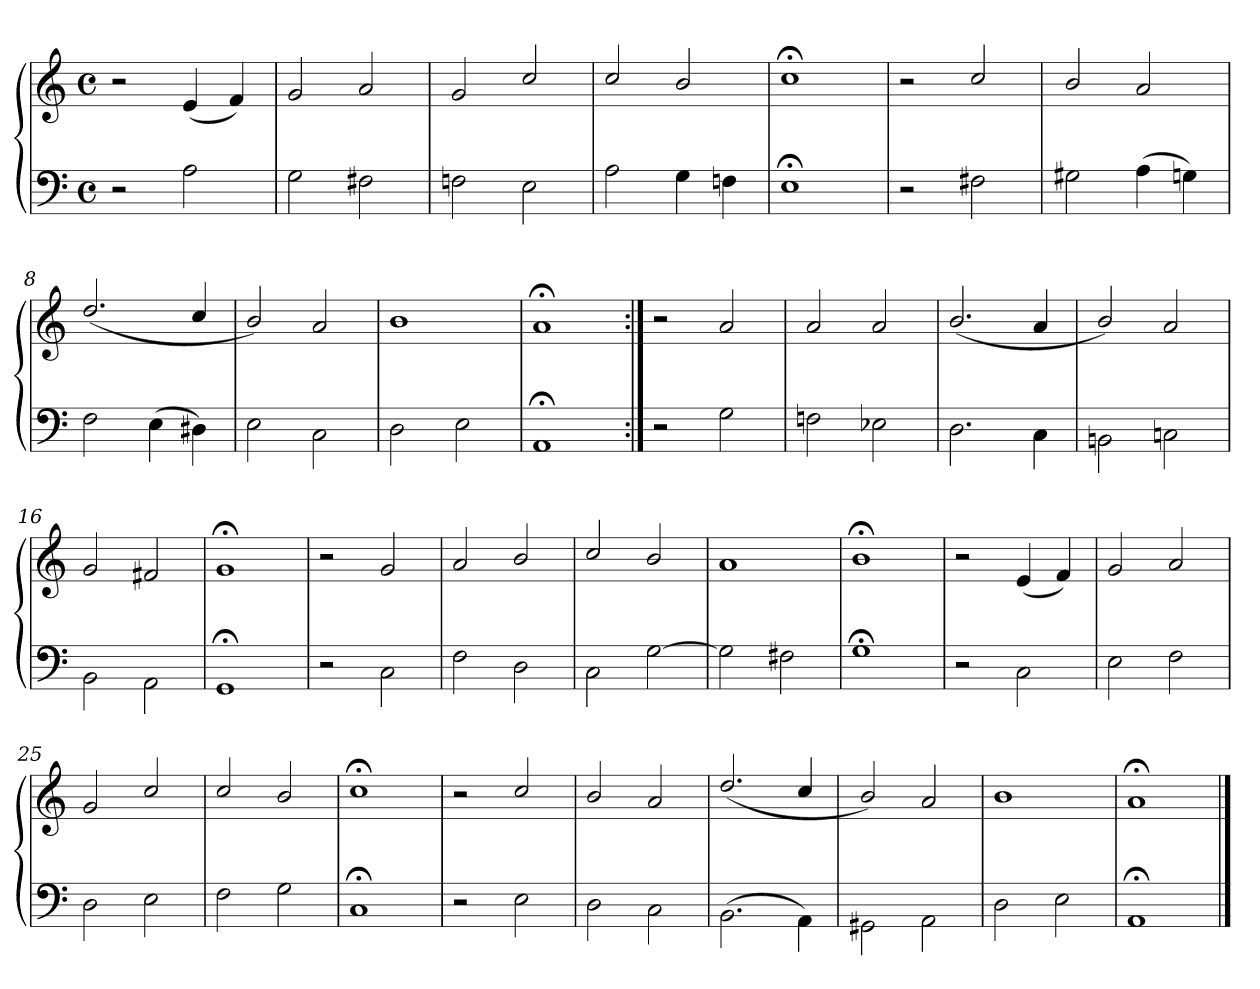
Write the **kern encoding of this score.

**kern	**kern
*part1	*part1
*staff2	*staff1
*clefF4	*clefG2
*M4/4	*M4/4
*met(c)	*met(c)
=1	=1
2r	2r
2A\	(4e/
.	4f/)
=2	=2
2G\	2g/
2F#X\	2a/
=3	=3
2Fn\	2g/
2E\	2cc/
=4	=4
2A\	2cc/
4G\	2b/
4Fn\	.
=5	=5
1E;\	1cc;</
=6	=6
2r	2r
2F#X\	2cc/
=7	=7
2G#X\	2b/
(4A\	2a/
4Gn\)	.
=8	=8
2F\	(2.dd/
(4E\	.
4D#X\)	4cc/
=9	=9
2E\	2b/)
2C\	2a/
=10	=10
2D\	1b/
2E\	.
=11	=11
1AA;\	1a;</
!!LO:LB:g=z
=12:|!	=12:|!
2r	2r
2G\	2a/
=13	=13
2Fn\	2a/
2E-X\	2a/
=14	=14
2.D\	(2.b/
4C\	4a/
=15	=15
2BBn\	2b/)
2Cn\	2a/
=16	=16
2BB\	2g/
2AA\	2f#X/
=17	=17
1GG;\	1g;</
=18	=18
2r	2r
2C\	2g/
=19	=19
2F\	2a/
2D\	2b/
=20	=20
2C\	2cc/
[2G\	2b/
=21	=21
2G\]	1a/
2F#X\	.
=22	=22
1G;\	1b;</
!!LO:LB:g=z
=23	=23
2r	2r
2C\	(4e/
.	4f/)
=24	=24
2E\	2g/
2F\	2a/
=25	=25
2D\	2g/
2E\	2cc/
=26	=26
2F\	2cc/
2G\	2b/
=27	=27
1C;\	1cc;</
=28	=28
2r	2r
2E\	2cc/
=29	=29
2D\	2b/
2C\	2a/
=30	=30
(2.BB\	(2.dd/
4AA\)	4cc/
=31	=31
2GG#X\	2b/)
2AA\	2a/
=32	=32
2D\	1b/
2E\	.
=33	=33
1AA;\	1a;</
==	==
*-	*-
